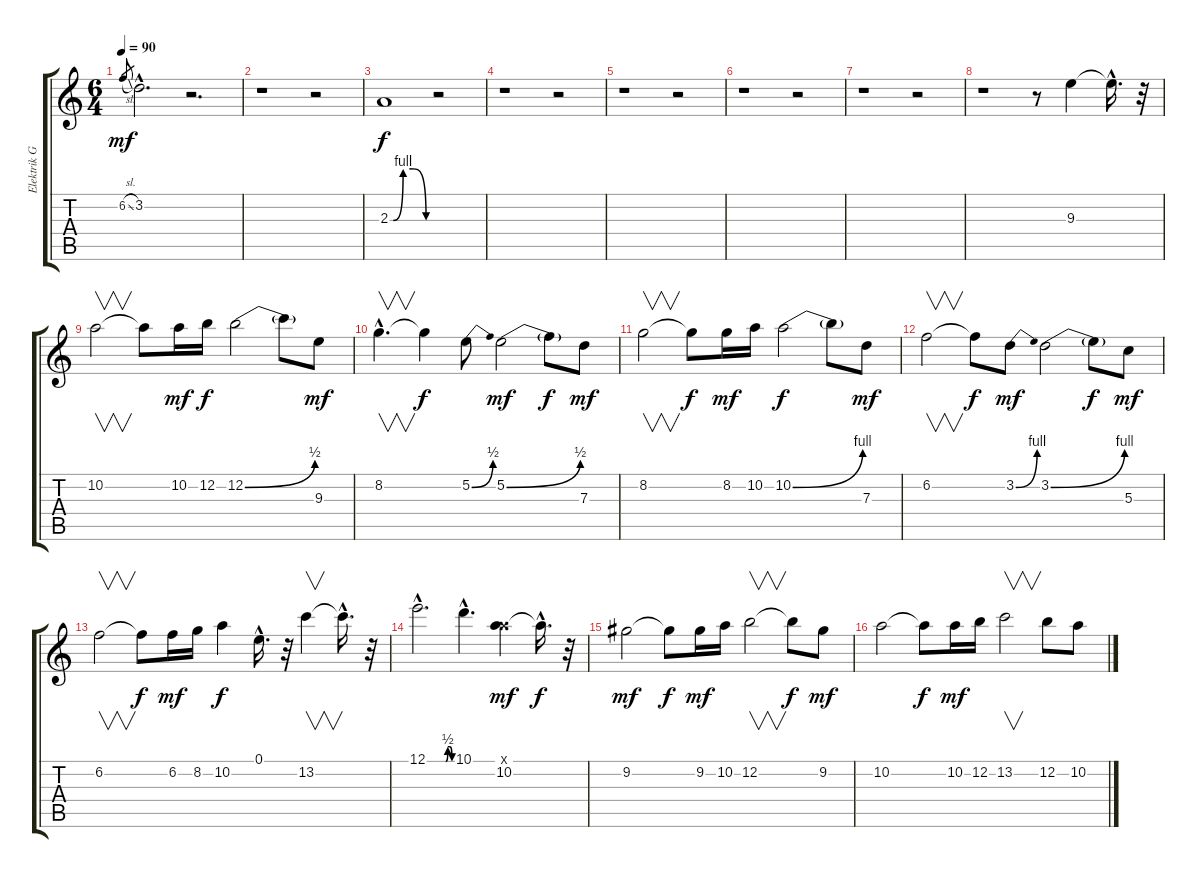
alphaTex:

\track ("Elektrik Gitar" "Elektrik G") {instrument overdrivenguitar}
\staff {score tabs}
\tuning (E4 B3 G3 D3 A2 E2) {hide}
\ts (6 4)
\tempo 90
\clef g2
\ks c
6.2{sl}.8{gr dy mf} 3.2{hac}.2{d} r.2{d} |
r.1 r.2 |
2.3{be (custom 0 0 5 0 20 4 35 4 55 0 60 0)}.1{dy f} r.2 |
r.1 r.2 |
r.1 r.2 |
r.1 r.2 |
r.1 r.2 |
r.1 r.8 9.3.4 9.3{hac t}.16{d} r.32 |
10.2.2{v} 10.2{t}.8 10.2.16{dy mf} 12.2.16{dy f} 12.2{be (bend 0 0 60 2)}.2 12.2{t}.8 9.3.8{dy mf} |
8.2{hac}.4{v d} 8.2{t}.4{dy f} 5.2{be (bend 0 0 60 2)}.8 5.2{be (bend 0 0 60 2)}.2{dy mf} 5.2{t}.8{dy f} 7.3.8{dy mf} |
8.2.2{v} 8.2{t}.8{dy f} 8.2.16{dy mf} 10.2.16 10.2{be (bend 0 0 60 4)}.2{dy f} 10.2{t}.8 7.3.8{dy mf} |
6.2.2{v} 6.2{t}.8{dy f} 3.2{be (bend 0 0 60 4)}.8{dy mf} 3.2{be (bend 0 0 60 4)}.2 3.2{t}.8{dy f} 5.3.8{dy mf} |
6.2.2{v} 6.2{t}.8{dy f} 6.2.16{dy mf} 8.2.16 10.2.4{dy f} 0.1{hac}.16{d} r.32 13.2.4{v} 13.2{hac t}.16{d} r.32 |
12.1{be (custom 0 0 45 0 50 2 55 2 60 0) hac}.2{d} 10.1{hac}.4{d} (5.1{x} 10.2).4{dy mf} 10.2{hac t}.16{d dy f} r.32 |
9.2.2{dy mf} 9.2{t}.8{dy f} 9.2.16{dy mf} 10.2.16 12.2.2{v} 12.2{t}.8{dy f} 9.2.8{dy mf} |
10.2.2 10.2{t}.8{dy f} 10.2.16{dy mf} 12.2.16 13.2.2{v} 12.2.8 10.2.8
